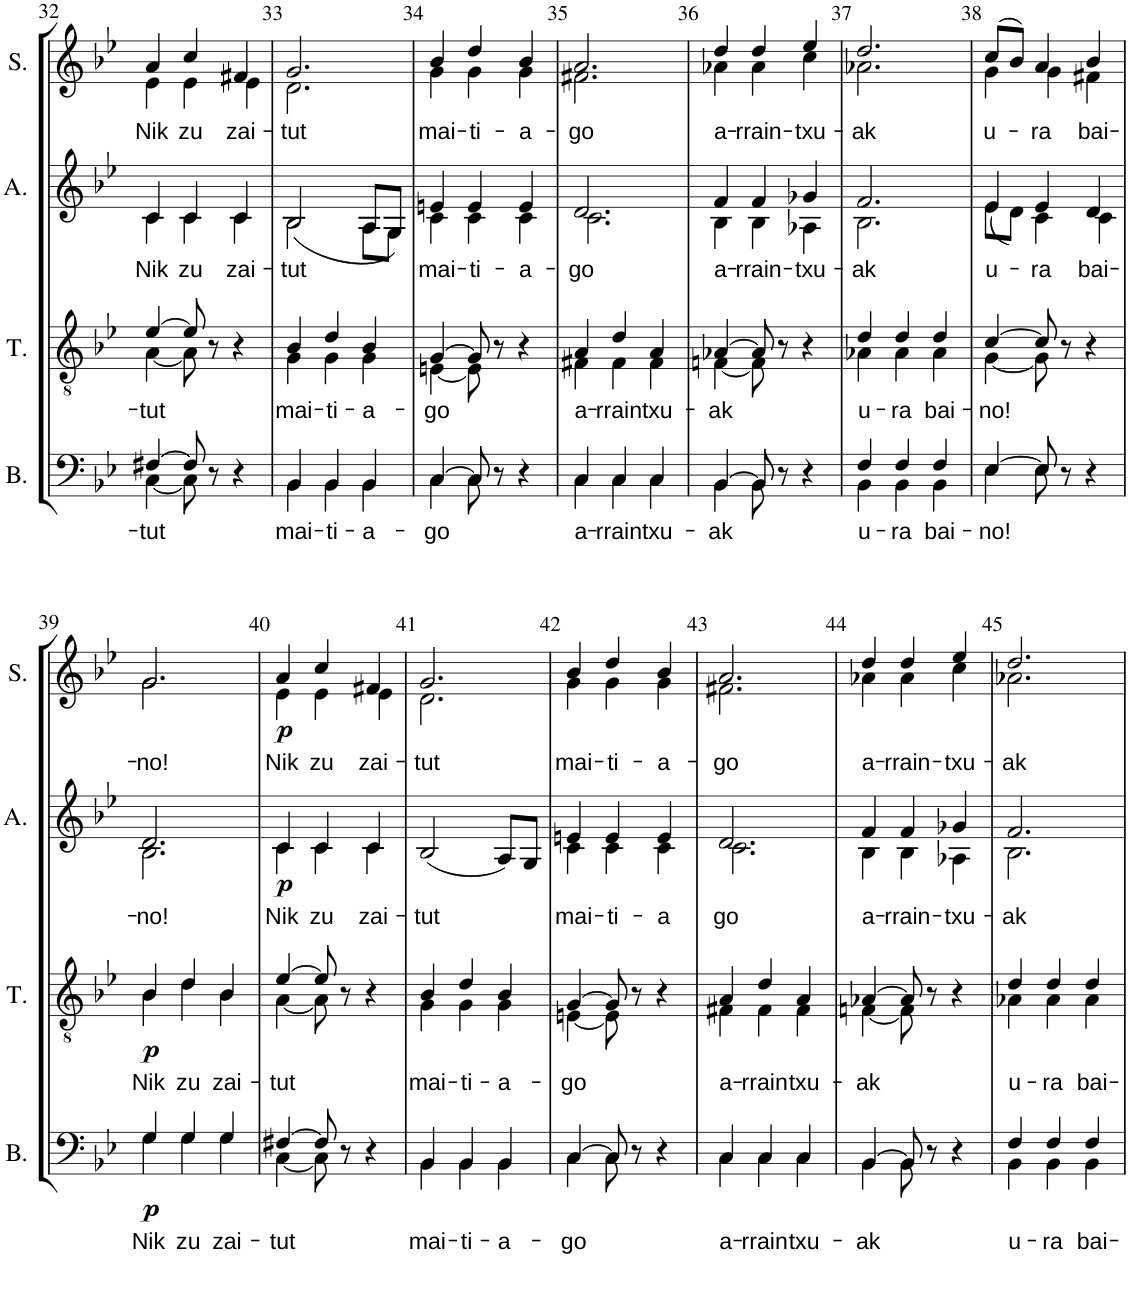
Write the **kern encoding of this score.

**kern	**text	**dynam	**kern	**text	**dynam	**kern	**text	**dynam	**kern	**text	**dynam
*part4	*part4	*part4	*part3	*part3	*part3	*part2	*part2	*part2	*part1	*part1	*part1
*staff4	*staff4	*staff4	*staff3	*staff3	*staff3	*staff2	*staff2	*staff2	*staff1	*staff1	*staff1
*I"Bass	*	*	*I"Tenor	*	*	*I"Alto	*	*	*I"Soprano	*	*
*I'B.	*	*	*I'T.	*	*	*I'A.	*	*	*I'S.	*	*
!!LO:PB:g=z
*clefF4	*	*	*clefGv2	*	*	*clefG2	*	*	*clefG2	*	*
*k[b-e-]	*	*	*k[b-e-]	*	*	*k[b-e-]	*	*	*k[b-e-]	*	*
*M3/4	*	*	*M3/4	*	*	*M3/4	*	*	*M3/4	*	*
=32	=32	=32	=32	=32	=32	=32	=32	=32	=32	=32	=32
!	!LO:LY:b	!	!	!LO:LY:b	!	!	!LO:LY:b	!	!	!LO:LY:b	!
*^	*	*	*^	*	*	*^	*	*	*^	*	*
[4F#X/	[4C\	-tut	.	[4e-/	[4A\	-tut	.	4c/	4c\	Nik	.	4a/	4e-\	Nik	.
!	!	!	!	!	!	!	!	!	!	!LO:LY:b	!	!	!	!LO:LY:b	!
8F#/]	8C\]	.	.	8e-/]	8A\]	.	.	4c/	4c\	zu	.	4cc/	4e-\	zu	.
8r	4.ryy	.	.	8r	4.ryy	.	.	.	.	.	.	.	.	.	.
!	!	!	!	!	!	!	!	!	!	!LO:LY:b	!	!	!	!LO:LY:b	!
4r	.	.	.	4r	.	.	.	4c/	4c\	zai-	.	4f#X/	4e-\	zai-	.
=33	=33	=33	=33	=33	=33	=33	=33	=33	=33	=33	=33	=33	=33	=33	=33
!	!	!LO:LY:b	!	!	!	!LO:LY:b	!	!	!	!LO:LY:b	!	!	!	!LO:LY:b	!
4BB-/	4BB-\	mai-	.	4B-/	4G\	mai-	.	2B-/	(2B-\	-tut	.	2.g/	2.d\	-tut	.
!	!	!LO:LY:b	!	!	!	!LO:LY:b	!	!	!	!	!	!	!	!	!
4BB-/	4BB-\	-ti-	.	4d/	4G\	-ti-	.	.	.	.	.	.	.	.	.
!	!	!LO:LY:b	!	!	!	!LO:LY:b	!	!	!	!	!	!	!	!	!
4BB-/	4BB-\	-a-	.	4B-/	4G\	-a-	.	8A/L	8A\L	.	.	.	.	.	.
.	.	.	.	.	.	.	.	(8G/J	8G\J	.	.	.	.	.	.
=34	=34	=34	=34	=34	=34	=34	=34	=34	=34	=34	=34	=34	=34	=34	=34
!	!	!LO:LY:b	!	!	!	!LO:LY:b	!	!	!	!LO:LY:b	!	!	!	!LO:LY:b	!
[4C/	4C\	-go	.	[4G/	[4En\	-go	.	4en/	4c\	mai-	.	4b-/	4g\	mai-	.
!	!	!	!	!	!	!	!	!	!	!LO:LY:b	!	!	!	!LO:LY:b	!
8C/]	8C\	.	.	8G/]	8E\]	.	.	4e/	4c\	-ti-	.	4dd/	4g\	-ti-	.
8r	4.ryy	.	.	8r	4.ryy	.	.	.	.	.	.	.	.	.	.
!	!	!	!	!	!	!	!	!	!	!LO:LY:b	!	!	!	!LO:LY:b	!
4r	.	.	.	4r	.	.	.	4e/	4c\	-a-	.	4b-/	4g\	-a-	.
=35	=35	=35	=35	=35	=35	=35	=35	=35	=35	=35	=35	=35	=35	=35	=35
!	!	!LO:LY:b	!	!	!	!LO:LY:b	!	!	!	!LO:LY:b	!	!	!	!LO:LY:b	!
4C/	4C\	a-	.	4A/	4F#X\	a-	.	2.d/	2.c\	-go	.	2.a/	2.f#X\	-go	.
!	!	!LO:LY:b	!	!	!	!LO:LY:b	!	!	!	!	!	!	!	!	!
4C/	4C\	-rrain-	.	4d/	4F#\	-rrain-	.	.	.	.	.	.	.	.	.
!	!	!LO:LY:b	!	!	!	!LO:LY:b	!	!	!	!	!	!	!	!	!
4C/	4C\	-txu-	.	4A/	4F#\	-txu-	.	.	.	.	.	.	.	.	.
=36	=36	=36	=36	=36	=36	=36	=36	=36	=36	=36	=36	=36	=36	=36	=36
!	!	!LO:LY:b	!	!	!	!LO:LY:b	!	!	!	!LO:LY:b	!	!	!	!LO:LY:b	!
[4BB-/	4BB-\	-ak	.	[4A-X/	[4Fn\	-ak	.	4f/	4B-\	a-	.	4dd/	4a-X\	a-	.
!	!	!	!	!	!	!	!	!	!	!LO:LY:b	!	!	!	!LO:LY:b	!
8BB-/]	8BB-\	.	.	8A-/]	8F\]	.	.	4f/	4B-\	-rrain-	.	4dd/	4a-\	-rrain-	.
8r	4.ryy	.	.	8r	4.ryy	.	.	.	.	.	.	.	.	.	.
!	!	!	!	!	!	!	!	!	!	!LO:LY:b	!	!	!	!LO:LY:b	!
4r	.	.	.	4r	.	.	.	4g-X/	4A-X\	-txu-	.	4ee-/	4cc\	-txu-	.
=37	=37	=37	=37	=37	=37	=37	=37	=37	=37	=37	=37	=37	=37	=37	=37
!	!	!LO:LY:b	!	!	!	!LO:LY:b	!	!	!	!LO:LY:b	!	!	!	!LO:LY:b	!
4F/	4BB-\	u-	.	4d/	4A-X\	u-	.	2.f/	2.B-\	-ak	.	2.dd/	2.a-X\	-ak	.
!	!	!LO:LY:b	!	!	!	!LO:LY:b	!	!	!	!	!	!	!	!	!
4F/	4BB-\	-ra	.	4d/	4A-\	-ra	.	.	.	.	.	.	.	.	.
!	!	!LO:LY:b	!	!	!	!LO:LY:b	!	!	!	!	!	!	!	!	!
4F/	4BB-\	bai-	.	4d/	4A-\	bai-	.	.	.	.	.	.	.	.	.
=38	=38	=38	=38	=38	=38	=38	=38	=38	=38	=38	=38	=38	=38	=38	=38
!	!	!LO:LY:b	!	!	!	!LO:LY:b	!	!	!	!LO:LY:b	!	!	!	!LO:LY:b	!
[4E-/	4E-\	-no!	.	[4c/	[4G\	-no!	.	4e-/	8e-\L	u-	.	(8cc/L	4g\	u-	.
.	.	.	.	.	.	.	.	.	8d\J)	.	.	8b-/J)	.	.	.
!	!	!	!	!	!	!	!	!	!	!LO:LY:b	!	!	!	!LO:LY:b	!
8E-/]	8E-\	.	.	8c/]	8G\]	.	.	4e-/	4c\	-ra	.	4a/	4g\	-ra	.
8r	4.ryy	.	.	8r	4.ryy	.	.	.	.	.	.	.	.	.	.
!	!	!	!	!	!	!	!	!	!	!LO:LY:b	!	!	!	!LO:LY:b	!
4r	.	.	.	4r	.	.	.	4d/	4c\	bai-	.	4b-/	4f#X\	bai-	.
!!LO:LB:g=z	!!
=39	=39	=39	=39	=39	=39	=39	=39	=39	=39	=39	=39	=39	=39	=39	=39
!	!	!LO:LY:b	!LO:DY:b	!	!	!LO:LY:b	!LO:DY:b	!	!	!LO:LY:b	!	!	!	!LO:LY:b	!
4G/	4G\	Nik	p	4B-/	4B-\	Nik	p	2.d/	2.B-\	-no!	.	2.g/	2.g\	-no!	.
!	!	!LO:LY:b	!	!	!	!LO:LY:b	!	!	!	!	!	!	!	!	!
4G/	4G\	zu	.	4d/	4d\	zu	.	.	.	.	.	.	.	.	.
!	!	!LO:LY:b	!	!	!	!LO:LY:b	!	!	!	!	!	!	!	!	!
4G/	4G\	zai-	.	4B-/	4B-\	zai-	.	.	.	.	.	.	.	.	.
=40	=40	=40	=40	=40	=40	=40	=40	=40	=40	=40	=40	=40	=40	=40	=40
!	!	!LO:LY:b	!	!	!	!LO:LY:b	!	!	!	!LO:LY:b	!LO:DY:b	!	!	!LO:LY:b	!LO:DY:b
[4F#X/	[4C\	-tut	.	[4e-/	[4A\	-tut	.	4c/	4c\	Nik	p	4a/	4e-\	Nik	p
!	!	!	!	!	!	!	!	!	!	!LO:LY:b	!	!	!	!LO:LY:b	!
8F#/]	8C\]	.	.	8e-/]	8A\]	.	.	4c/	4c\	zu	.	4cc/	4e-\	zu	.
8r	4.ryy	.	.	8r	4.ryy	.	.	.	.	.	.	.	.	.	.
!	!	!	!	!	!	!	!	!	!	!LO:LY:b	!	!	!	!LO:LY:b	!
4r	.	.	.	4r	.	.	.	4c/	4c\	zai-	.	4f#X/	4e-\	zai-	.
=41	=41	=41	=41	=41	=41	=41	=41	=41	=41	=41	=41	=41	=41	=41	=41
!	!	!LO:LY:b	!	!	!	!LO:LY:b	!	!	!	!LO:LY:b	!	!	!	!LO:LY:b	!
*	*	*	*	*	*	*	*	*v	*v	*	*	*	*	*	*
4BB-/	4BB-\	mai-	.	4B-/	4G\	mai-	.	(2B-/	-tut	.	2.g/	2.d\	-tut	.
!	!	!LO:LY:b	!	!	!	!LO:LY:b	!	!	!	!	!	!	!	!
4BB-/	4BB-\	-ti-	.	4d/	4G\	-ti-	.	.	.	.	.	.	.	.
!	!	!LO:LY:b	!	!	!	!LO:LY:b	!	!	!	!	!	!	!	!
4BB-/	4BB-\	-a-	.	4B-/	4G\	-a-	.	8A/L)	.	.	.	.	.	.
.	.	.	.	.	.	.	.	8G/J	.	.	.	.	.	.
=42	=42	=42	=42	=42	=42	=42	=42	=42	=42	=42	=42	=42	=42	=42
!	!	!LO:LY:b	!	!	!	!LO:LY:b	!	!	!LO:LY:b	!	!	!	!LO:LY:b	!
*	*	*	*	*	*	*	*	*^	*	*	*	*	*	*
[4C/	4C\	-go	.	[4G/	[4En\	-go	.	4en/	4c\	mai-	.	4b-/	4g\	mai-	.
!	!	!	!	!	!	!	!	!	!	!LO:LY:b	!	!	!	!LO:LY:b	!
8C/]	8C\	.	.	8G/]	8E\]	.	.	4e/	4c\	-ti-	.	4dd/	4g\	-ti-	.
8r	4.ryy	.	.	8r	4.ryy	.	.	.	.	.	.	.	.	.	.
!	!	!	!	!	!	!	!	!	!	!LO:LY:b	!	!	!	!LO:LY:b	!
4r	.	.	.	4r	.	.	.	4e/	4c\	-a-	.	4b-/	4g\	-a-	.
=43	=43	=43	=43	=43	=43	=43	=43	=43	=43	=43	=43	=43	=43	=43	=43
!	!	!LO:LY:b	!	!	!	!LO:LY:b	!	!	!	!LO:LY:b	!	!	!	!LO:LY:b	!
4C/	4C\	a-	.	4A/	4F#X\	a-	.	2.d/	2.c\	-go	.	2.a/	2.f#X\	-go	.
!	!	!LO:LY:b	!	!	!	!LO:LY:b	!	!	!	!	!	!	!	!	!
4C/	4C\	-rrain-	.	4d/	4F#\	-rrain-	.	.	.	.	.	.	.	.	.
!	!	!LO:LY:b	!	!	!	!LO:LY:b	!	!	!	!	!	!	!	!	!
4C/	4C\	-txu-	.	4A/	4F#\	-txu-	.	.	.	.	.	.	.	.	.
=44	=44	=44	=44	=44	=44	=44	=44	=44	=44	=44	=44	=44	=44	=44	=44
!	!	!LO:LY:b	!	!	!	!LO:LY:b	!	!	!	!LO:LY:b	!	!	!	!LO:LY:b	!
[4BB-/	4BB-\	-ak	.	[4A-X/	[4Fn\	-ak	.	4f/	4B-\	a-	.	4dd/	4a-X\	a-	.
!	!	!	!	!	!	!	!	!	!	!LO:LY:b	!	!	!	!LO:LY:b	!
8BB-/]	8BB-\	.	.	8A-/]	8F\]	.	.	4f/	4B-\	-rrain-	.	4dd/	4a-\	-rrain-	.
8r	4.ryy	.	.	8r	4.ryy	.	.	.	.	.	.	.	.	.	.
!	!	!	!	!	!	!	!	!	!	!LO:LY:b	!	!	!	!LO:LY:b	!
4r	.	.	.	4r	.	.	.	4g-X/	4A-X\	-txu-	.	4ee-/	4cc\	-txu-	.
=45	=45	=45	=45	=45	=45	=45	=45	=45	=45	=45	=45	=45	=45	=45	=45
!	!	!LO:LY:b	!	!	!	!LO:LY:b	!	!	!	!LO:LY:b	!	!	!	!LO:LY:b	!
4F/	4BB-\	u-	.	4d/	4A-X\	u-	.	2.f/	2.B-\	-ak	.	2.dd/	2.a-X\	-ak	.
!	!	!LO:LY:b	!	!	!	!LO:LY:b	!	!	!	!	!	!	!	!	!
4F/	4BB-\	-ra	.	4d/	4A-\	-ra	.	.	.	.	.	.	.	.	.
!	!	!LO:LY:b	!	!	!	!LO:LY:b	!	!	!	!	!	!	!	!	!
4F/	4BB-\	bai-	.	4d/	4A-\	bai-	.	.	.	.	.	.	.	.	.
*v	*v	*	*	*	*	*	*	*v	*v	*	*	*v	*v	*	*
*	*	*	*v	*v	*	*	*	*	*	*	*	*
=	=	=	=	=	=	=	=	=	=	=	=
*-	*-	*-	*-	*-	*-	*-	*-	*-	*-	*-	*-
